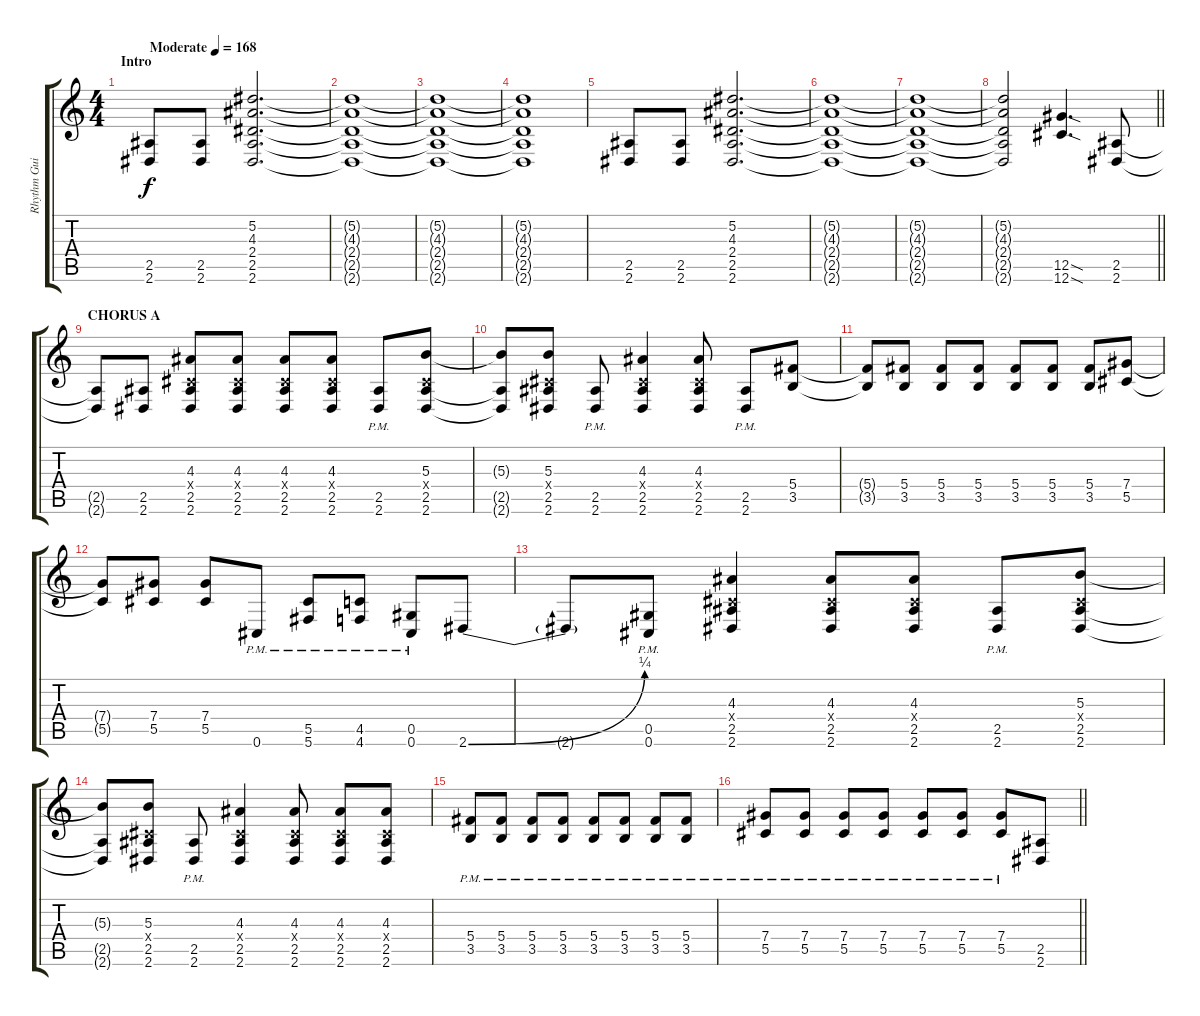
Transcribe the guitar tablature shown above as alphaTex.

\track ("Rhythm Guitar" "Rhythm Gui") {instrument overdrivenguitar}
\staff {score tabs}
\tuning (Eb4 Bb3 Gb3 Db3 Ab2 Db2) {hide}
\ts (4 4)
\section ("" "Intro")
\tempo (168 "Moderate")
\clef g2
\ks c
(2.5 2.6).8{dy f instrument overdrivenguitar} (2.5 2.6).8 (5.2 4.3 2.4 2.5 2.6).2{d} |
(5.2{t} 4.3{t} 2.4{t} 2.5{t} 2.6{t}).1 |
(5.2{t} 4.3{t} 2.4{t} 2.5{t} 2.6{t}).1 |
(5.2{t} 4.3{t} 2.4{t} 2.5{t} 2.6{t}).1 |
(2.5 2.6).8 (2.5 2.6).8 (5.2 4.3 2.4 2.5 2.6).2{d} |
(5.2{t} 4.3{t} 2.4{t} 2.5{t} 2.6{t}).1 |
(5.2{t} 4.3{t} 2.4{t} 2.5{t} 2.6{t}).1 |
\barLineRight lightlight
(5.2{t} 4.3{t} 2.4{t} 2.5{t} 2.6{t}).2 (12.5{sod} 12.6{sod}).4{d} (2.5 2.6).8 |
\section ("" "CHORUS A")
(2.5{t} 2.6{t}).8 (2.5 2.6).8 (4.3 0.4{x} 2.5 2.6).8 (4.3 0.4{x} 2.5 2.6).8 (4.3 0.4{x} 2.5 2.6).8 (4.3 0.4{x} 2.5 2.6).8 (2.5{pm} 2.6{pm}).8 (5.3 0.4{x} 2.5 2.6).8 |
(5.3{t} 2.5{t} 2.6{t}).8 (5.3 0.4{x} 2.5 2.6).8 (2.5{pm} 2.6{pm}).8 (4.3 0.4{x} 2.5 2.6).4 (4.3 0.4{x} 2.5 2.6).8 (2.5{pm} 2.6{pm}).8 (5.4 3.5).8 |
(5.4{t} 3.5{t}).8 (5.4 3.5).8 (5.4 3.5).8 (5.4 3.5).8 (5.4 3.5).8 (5.4 3.5).8 (5.4 3.5).8 (7.4 5.5).8 |
(7.4{t} 5.5{t}).8 (7.4 5.5).8 (7.4 5.5).8 0.6{pm}.8 (5.5{pm} 5.6{pm}).8 (4.5{pm} 4.6{pm}).8 (0.5{pm} 0.6{pm}).8 2.6{be (bend 0 0 60 1)}.8 |
2.6{t}.8 (0.5{pm} 0.6{pm}).8 (4.3 0.4{x} 2.5 2.6).4 (4.3 0.4{x} 2.5 2.6).8 (4.3 0.4{x} 2.5 2.6).8 (2.5{pm} 2.6{pm}).8 (5.3 0.4{x} 2.5 2.6).8 |
(5.3{t} 2.5{t} 2.6{t}).8 (5.3 0.4{x} 2.5 2.6).8 (2.5{pm} 2.6{pm}).8 (4.3 0.4{x} 2.5 2.6).4 (4.3 0.4{x} 2.5 2.6).8 (4.3 0.4{x} 2.5 2.6).8 (4.3 0.4{x} 2.5 2.6).8 |
(5.4{pm} 3.5{pm}).8 (5.4{pm} 3.5{pm}).8 (5.4{pm} 3.5{pm}).8 (5.4{pm} 3.5{pm}).8 (5.4{pm} 3.5{pm}).8 (5.4{pm} 3.5{pm}).8 (5.4{pm} 3.5{pm}).8 (5.4{pm} 3.5{pm}).8 |
\barLineRight lightlight
(7.4{pm} 5.5{pm}).8 (7.4{pm} 5.5{pm}).8 (7.4{pm} 5.5{pm}).8 (7.4{pm} 5.5{pm}).8 (7.4{pm} 5.5{pm}).8 (7.4{pm} 5.5{pm}).8 (7.4{pm} 5.5{pm}).8 (2.5 2.6).8
